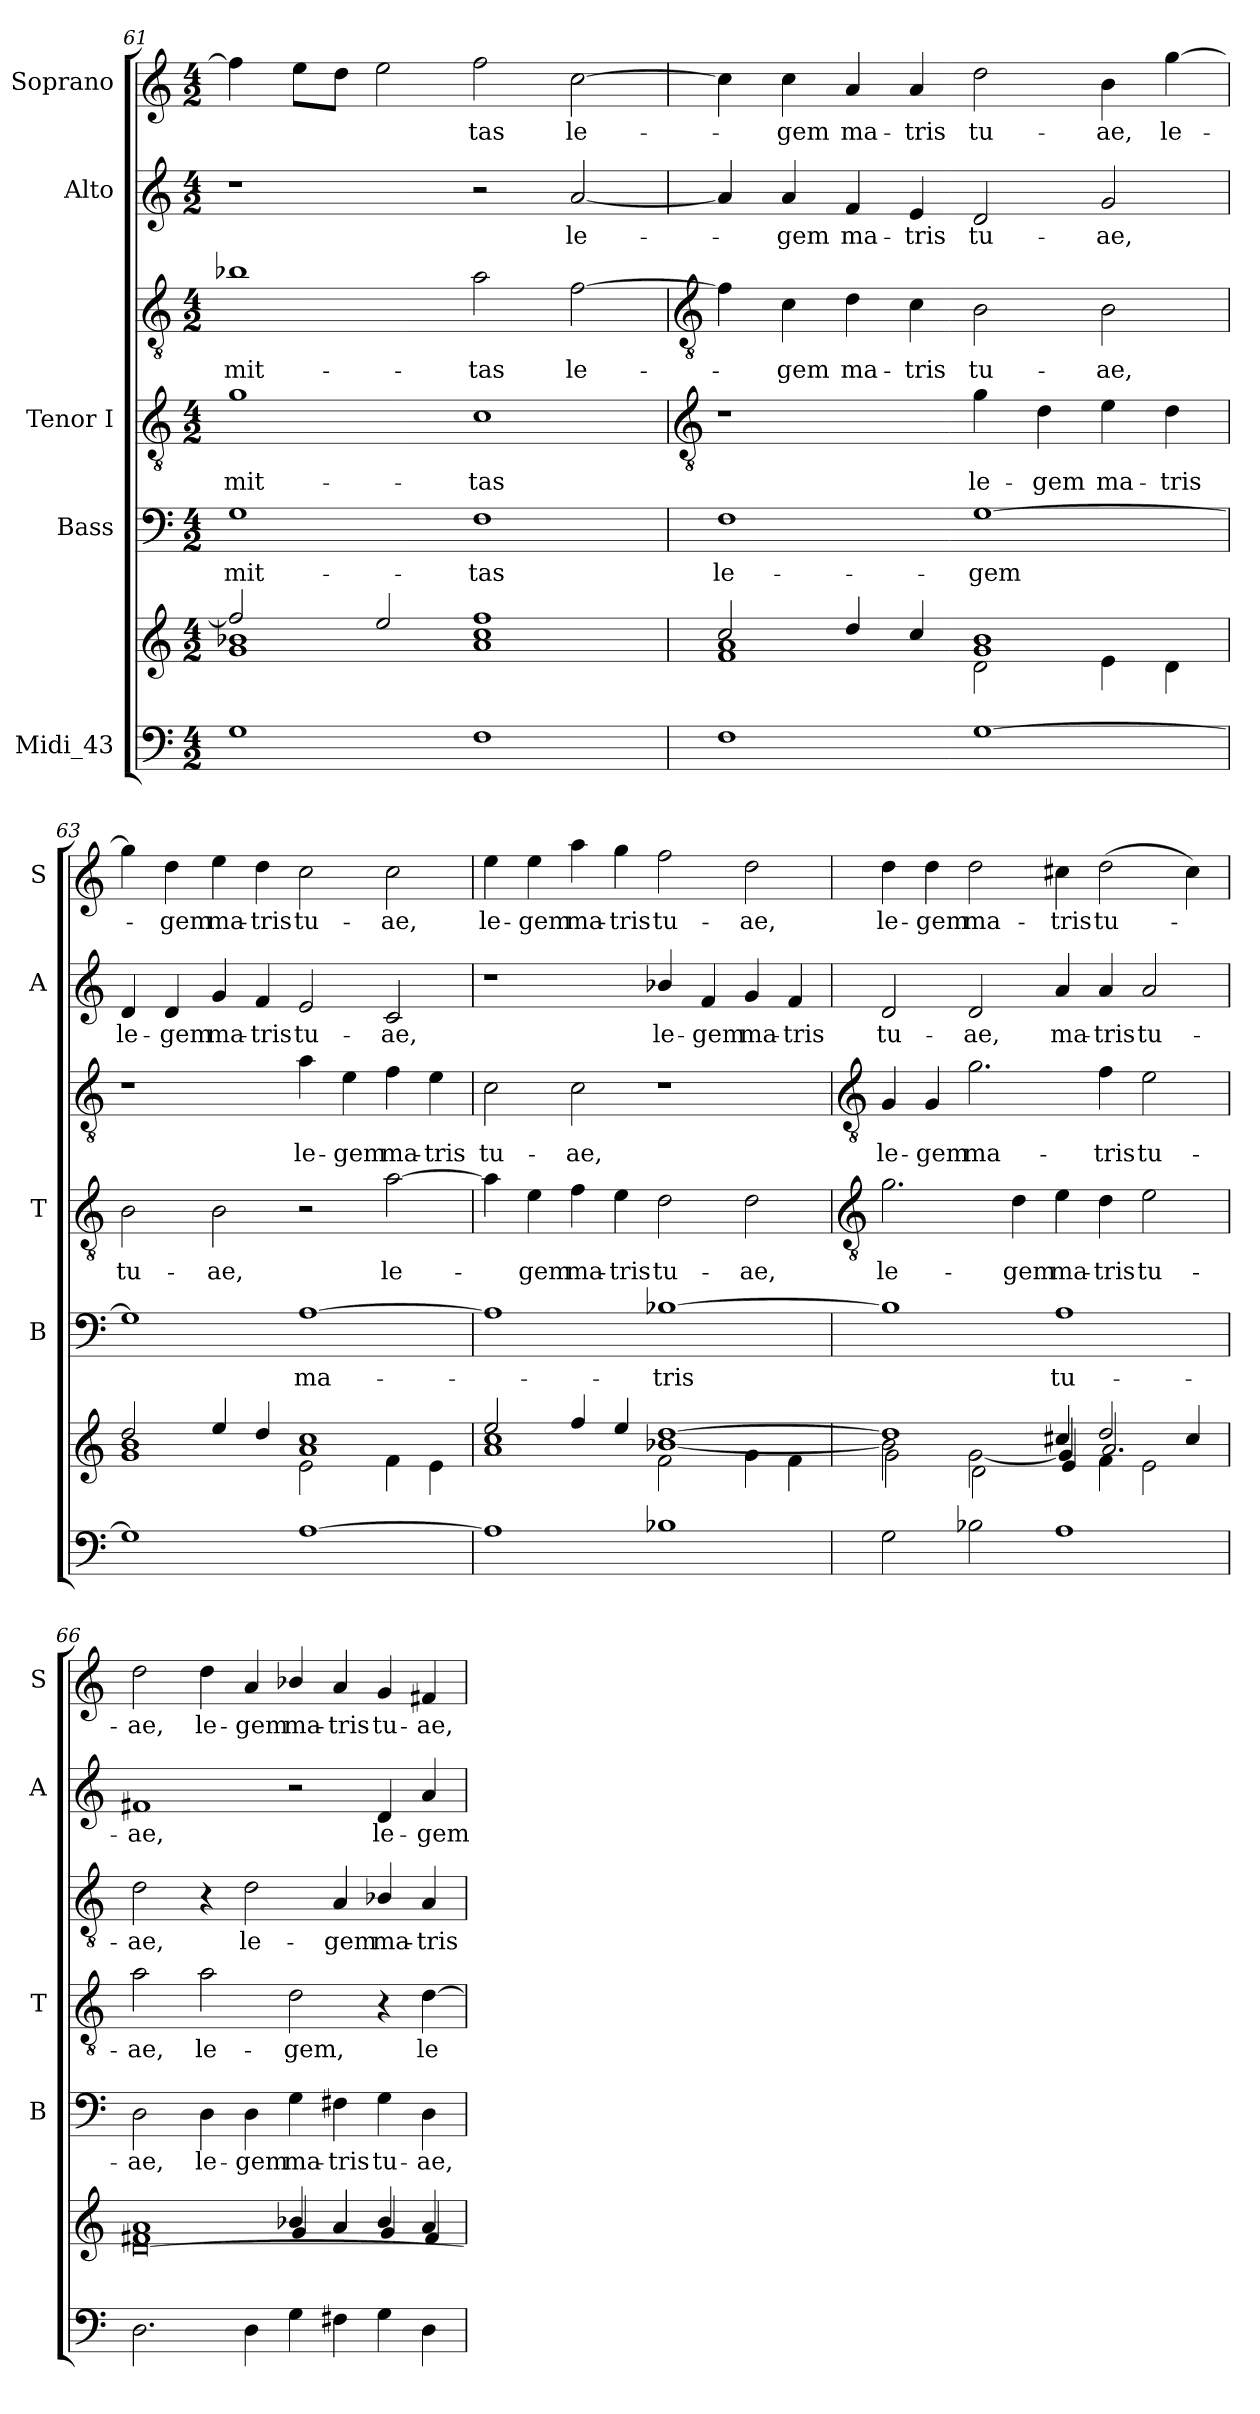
**kern	**kern	**kern	**text	**kern	**text	**kern	**text	**kern	**text	**kern	**text
*part5	*part5	*part4	*part4	*part3	*part3	*part3	*part3	*part2	*part2	*part1	*part1
*staff7	*staff6	*staff5	*staff5	*staff4	*staff4	*staff3	*staff3	*staff2	*staff2	*staff1	*staff1
*I"Midi_43	*	*I"Bass	*	*I"Tenor I	*	*	*	*I"Alto	*	*I"Soprano	*
*	*	*I'B	*	*I'T	*	*	*	*I'A	*	*I'S	*
*clefF4	*clefG2	*clefF4	*	*clefGv2	*	*clefGv2	*	*clefG2	*	*clefG2	*
*k[]	*k[]	*k[]	*	*k[]	*	*k[]	*	*k[]	*	*k[]	*
*C:	*C:	*C:	*	*C:	*	*C:	*	*C:	*	*C:	*
*M4/2	*M4/2	*M4/2	*	*M4/2	*	*M4/2	*	*M4/2	*	*M4/2	*
=61	=61	=61	=61	=61	=61	=61	=61	=61	=61	=61	=61
*	*^	*	*	*	*	*	*	*	*	*	*
*	*	*^	*	*	*	*	*	*	*	*	*	*
!	!	!	!	!	!LO:LY:b	!	!LO:LY:b	!	!LO:LY:b	!	!	!	!
1G	2ff/]	1b-X\	1g\	1G	-mit-	1g	mit-	1b-X	-mit-	1r	.	4ff]	.
.	.	.	.	.	.	.	.	.	.	.	.	8eeL	.
.	.	.	.	.	.	.	.	.	.	.	.	8ddJ	.
.	2ee/	.	.	.	.	.	.	.	.	.	.	2ee	.
!	!	!	!	!	!LO:LY:b	!	!LO:LY:b	!	!LO:LY:b	!	!	!	!LO:LY:b
1F	1ff/	1cc\	1a\	1F	-tas	1c	-tas	2a	-tas	2r	.	2ff	tas
!	!	!	!	!	!	!	!	!	!LO:LY:b	!	!LO:LY:b	!	!LO:LY:b
.	.	.	.	.	.	.	.	[2f	le-	[2a	le-	[2cc	le-
!!LO:LB:g=z
=62	=62	=62	=62	=62	=62	=62	=62	=62	=62	=62	=62	=62	=62
*	*	*	*	*	*	*clefGv2	*	*clefGv2	*	*	*	*	*
!	!	!	!	!	!LO:LY:b	!	!	!	!	!	!	!	!
1F	2cc/	1a\	1f\	1F	le-	1r	.	4f]	.	4a]	.	4cc]	.
!	!	!	!	!	!	!	!	!	!LO:LY:b	!	!LO:LY:b	!	!LO:LY:b
.	.	.	.	.	.	.	.	4c	gem	4a	gem	4cc	gem
!	!	!	!	!	!	!	!	!	!LO:LY:b	!	!LO:LY:b	!	!LO:LY:b
.	4dd/	.	.	.	.	.	.	4d	ma-	4f	ma-	4a	ma-
!	!	!	!	!	!	!	!	!	!LO:LY:b	!	!LO:LY:b	!	!LO:LY:b
.	4cc/	.	.	.	.	.	.	4c	-tris	4e	-tris	4a	-tris
!	!	!	!	!	!LO:LY:b	!	!LO:LY:b	!	!LO:LY:b	!	!LO:LY:b	!	!LO:LY:b
[1G	1b/	1g\	2d\	[1G	-gem	4g	le-	2B\	tu-	2d	tu-	2dd	tu-
!	!	!	!	!	!	!	!LO:LY:b	!	!	!	!	!	!
.	.	.	.	.	.	4d	-gem	.	.	.	.	.	.
!	!	!	!	!	!	!	!LO:LY:b	!	!LO:LY:b	!	!LO:LY:b	!	!LO:LY:b
.	.	.	4e\	.	.	4e	ma-	2B	-ae,	2g	-ae,	4b	-ae,
!	!	!	!	!	!	!	!LO:LY:b	!	!	!	!	!	!LO:LY:b
.	.	.	4d\	.	.	4d	-tris	.	.	.	.	[4gg	le-
=63	=63	=63	=63	=63	=63	=63	=63	=63	=63	=63	=63	=63	=63
!	!	!	!	!	!	!	!LO:LY:b	!	!	!	!LO:LY:b	!	!
1G]	2dd/	1b\	1g\	1G]	.	2B	tu-	1r	.	4d	le-	4gg]	.
!	!	!	!	!	!	!	!	!	!	!	!LO:LY:b	!	!LO:LY:b
.	.	.	.	.	.	.	.	.	.	4d	-gem	4dd	gem
!	!	!	!	!	!	!	!LO:LY:b	!	!	!	!LO:LY:b	!	!LO:LY:b
.	4ee/	.	.	.	.	2B	-ae,	.	.	4g	ma-	4ee	ma-
!	!	!	!	!	!	!	!	!	!	!	!LO:LY:b	!	!LO:LY:b
.	4dd/	.	.	.	.	.	.	.	.	4f	-tris	4dd	-tris
!	!	!	!	!	!LO:LY:b	!	!	!	!LO:LY:b	!	!LO:LY:b	!	!LO:LY:b
[1A	1cc/	1a\	2e\	[1A	ma-	2r	.	4a	le-	2e	tu-	2cc	tu-
!	!	!	!	!	!	!	!	!	!LO:LY:b	!	!	!	!
.	.	.	.	.	.	.	.	4e	-gem	.	.	.	.
!	!	!	!	!	!	!	!LO:LY:b	!	!LO:LY:b	!	!LO:LY:b	!	!LO:LY:b
.	.	.	4f\	.	.	[2a	le-	4f	ma-	2c	-ae,	2cc	-ae,
!	!	!	!	!	!	!	!	!	!LO:LY:b	!	!	!	!
.	.	.	4e\	.	.	.	.	4e	-tris	.	.	.	.
=64	=64	=64	=64	=64	=64	=64	=64	=64	=64	=64	=64	=64	=64
!	!	!	!	!	!	!	!	!	!LO:LY:b	!	!	!	!LO:LY:b
1A]	2ee/	1cc\	1a\	1A]	.	4a]	.	2c	tu-	1r	.	4ee	le-
!	!	!	!	!	!	!	!LO:LY:b	!	!	!	!	!	!LO:LY:b
.	.	.	.	.	.	4e	gem	.	.	.	.	4ee	-gem
!	!	!	!	!	!	!	!LO:LY:b	!	!LO:LY:b	!	!	!	!LO:LY:b
.	4ff/	.	.	.	.	4f	ma-	2c	-ae,	.	.	4aa	ma-
!	!	!	!	!	!	!	!LO:LY:b	!	!	!	!	!	!LO:LY:b
.	4ee/	.	.	.	.	4e	-tris	.	.	.	.	4gg	-tris
!	!	!	!	!	!LO:LY:b	!	!LO:LY:b	!	!	!	!LO:LY:b	!	!LO:LY:b
1B-X	[1dd/	[1b-X\	2f\	[1B-X	tris	2d	tu-	1r	.	4b-X/	le-	2ff	tu-
!	!	!	!	!	!	!	!	!	!	!	!LO:LY:b	!	!
.	.	.	.	.	.	.	.	.	.	4f	-gem	.	.
!	!	!	!	!	!	!	!LO:LY:b	!	!	!	!LO:LY:b	!	!LO:LY:b
.	.	.	4g\	.	.	2d	-ae,	.	.	4g	ma-	2dd	-ae,
!	!	!	!	!	!	!	!	!	!	!	!LO:LY:b	!	!
.	.	.	4f\	.	.	.	.	.	.	4f	-tris	.	.
!!LO:LB:g=z
=65	=65	=65	=65	=65	=65	=65	=65	=65	=65	=65	=65	=65	=65
*	*	*	*	*	*	*clefGv2	*	*clefGv2	*	*	*	*	*
!	!	!	!	!	!	!	!LO:LY:b	!	!LO:LY:b	!	!LO:LY:b	!	!LO:LY:b
2G	1dd/]	2b-\]	2g\	1B-]	.	2.g	-le-	4G	le-	2d	tu-	4dd	le-
!	!	!	!	!	!	!	!	!	!LO:LY:b	!	!	!	!LO:LY:b
.	.	.	.	.	.	.	.	4G	-gem	.	.	4dd	-gem
!	!	!	!	!	!	!	!	!	!LO:LY:b	!	!LO:LY:b	!	!LO:LY:b
2B-X	.	[2g\	2d\	.	.	.	.	2.g	ma-	2d	-ae,	2dd	ma-
!	!	!	!	!	!	!	!LO:LY:b	!	!	!	!	!	!
.	.	.	.	.	.	4d	-gem	.	.	.	.	.	.
!	!	!	!	!	!LO:LY:b	!	!LO:LY:b	!	!	!	!LO:LY:b	!	!LO:LY:b
1A	4cc#X/	4g/]	4e/	1A	tu-	4e	ma-	.	.	4a	ma-	4cc#X	-tris
!	!	!	!	!	!	!	!LO:LY:b	!	!LO:LY:b	!	!LO:LY:b	!	!LO:LY:b
.	2dd/	2.a/	4f\	.	.	4d	-tris	4f	-tris	4a	-tris	(>2dd	tu-
!	!	!	!	!	!	!	!LO:LY:b	!	!LO:LY:b	!	!LO:LY:b	!	!
.	.	.	2e\	.	.	2e	tu-	2e	tu-	2a	tu-	.	.
.	4cc#/	.	.	.	.	.	.	.	.	.	.	4cc#)	.
=66	=66	=66	=66	=66	=66	=66	=66	=66	=66	=66	=66	=66	=66
!	!	!	!	!	!LO:LY:b	!	!LO:LY:b	!	!LO:LY:b	!	!LO:LY:b	!	!LO:LY:b
2.D	1a/	1f#X\	[0d\	2D	-ae,	2a	ae,	2d	-ae,	1f#X	-ae,	2dd	ae,
!	!	!	!	!	!LO:LY:b	!	!LO:LY:b	!	!	!	!	!	!LO:LY:b
.	.	.	.	4D	le-	2a	le-	4r	.	.	.	4dd	le-
!	!	!	!	!	!LO:LY:b	!	!	!	!LO:LY:b	!	!	!	!LO:LY:b
4D	.	.	.	4D	-gem	.	.	2d	le-	.	.	4a	-gem
!	!	!	!	!	!LO:LY:b	!	!LO:LY:b	!	!	!	!	!	!LO:LY:b
4G	4b-X/	4g/	.	4G	ma-	2d	-gem,	.	.	2r	.	4b-X/	ma-
!	!	!	!	!	!LO:LY:b	!	!	!	!LO:LY:b	!	!	!	!LO:LY:b
4F#X	4a/	4a/	.	4F#X	-tris	.	.	4A	-gem	.	.	4a	-tris
!	!	!	!	!	!LO:LY:b	!	!	!	!LO:LY:b	!	!LO:LY:b	!	!LO:LY:b
4G	4b-/	4g/	.	4G	tu-	4r	.	4B-X/	ma-	4d	le-	4g	tu-
!	!	!	!	!	!LO:LY:b	!	!LO:LY:b	!	!LO:LY:b	!	!LO:LY:b	!	!LO:LY:b
4D	4a/	4f#/	.	4D	-ae,	[4d	le-	4A	-tris	4a	-gem	4f#X	-ae,
*	*v	*v	*v	*	*	*	*	*	*	*	*	*	*
=	=	=	=	=	=	=	=	=	=	=	=
*-	*-	*-	*-	*-	*-	*-	*-	*-	*-	*-	*-
